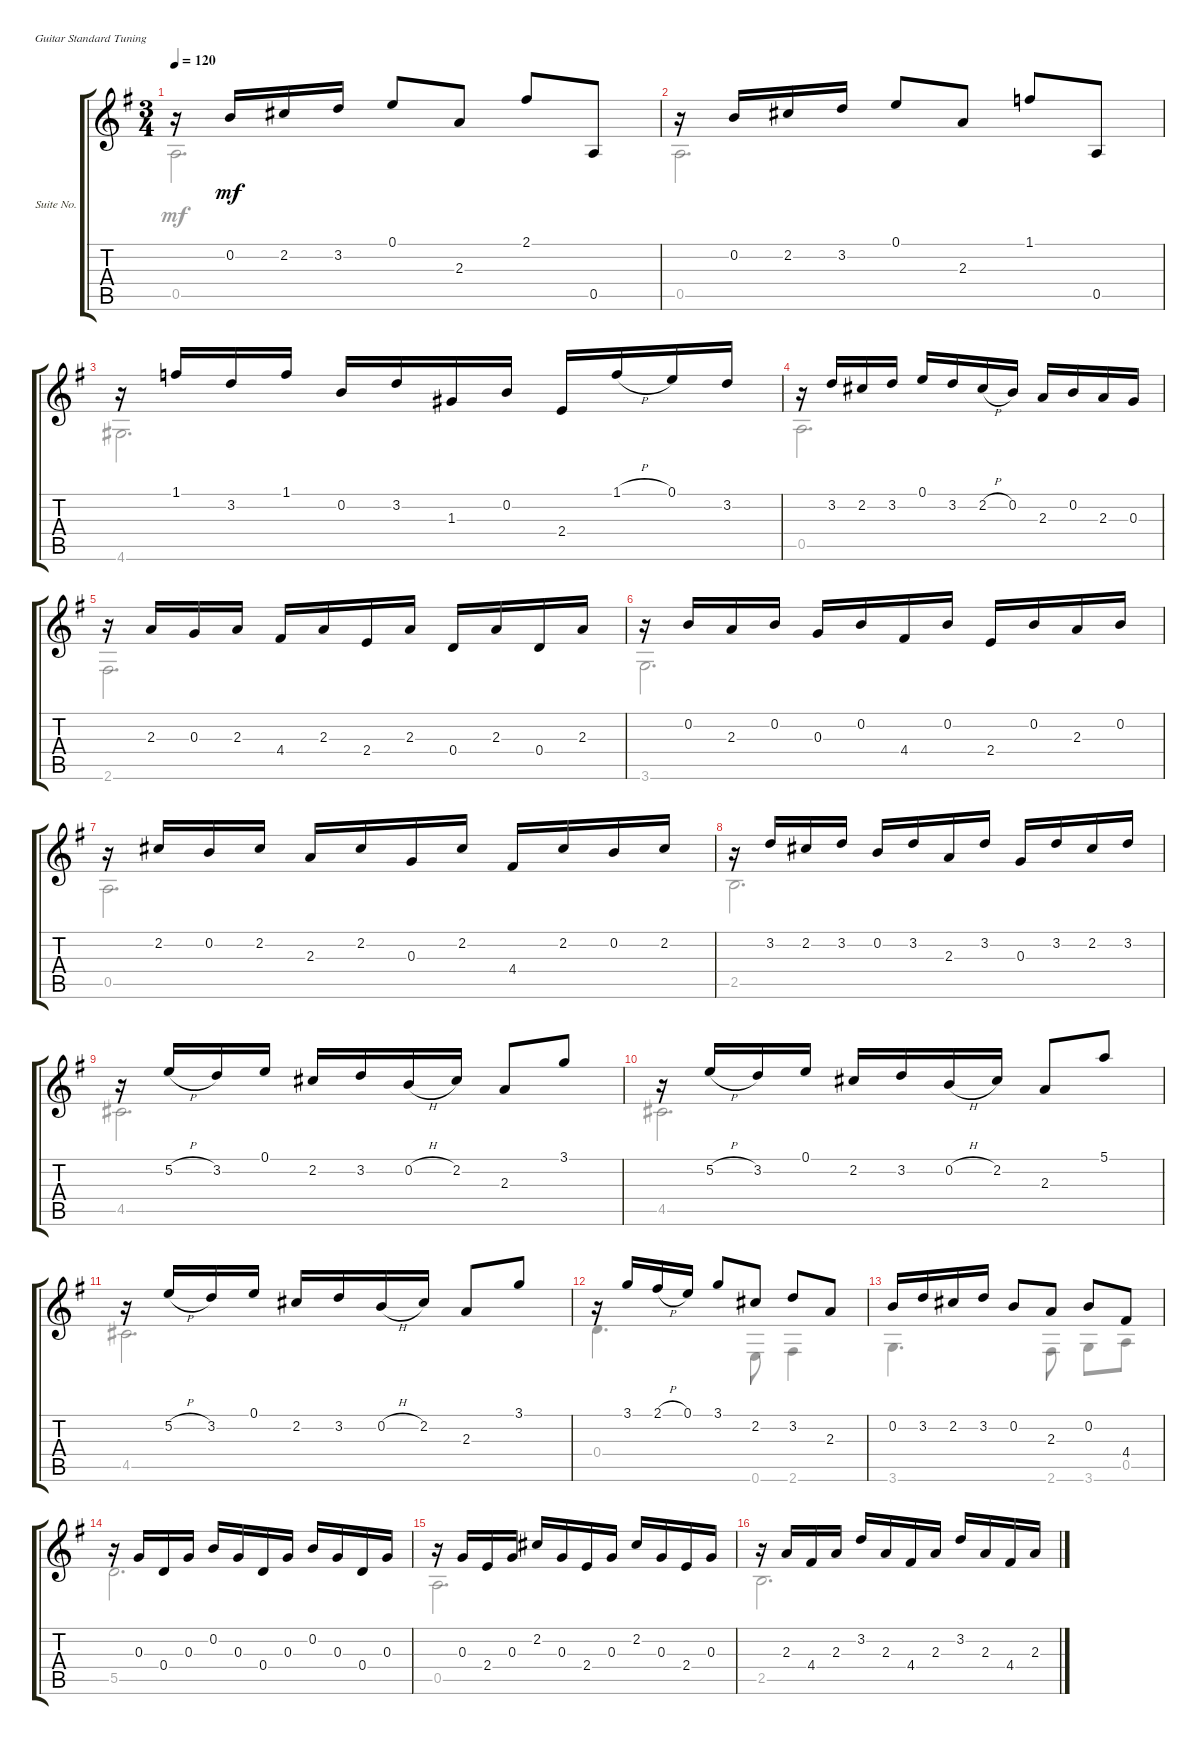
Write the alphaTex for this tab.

\bracketExtendMode groupsimilarinstruments
\firstSystemTrackNameOrientation horizontal
\otherSystemsTrackNameOrientation horizontal
\track ("Suite No. 16 in G - 7. Allegro" "Suite No. ") {instrument acousticguitarnylon}
\staff {score tabs}
\tuning (E4 B3 G3 D3 A2 E2)
\voice
\ts (3 4)
\tempo 120
\clef g2
\ks g
r.16{dy mf} 0.2.16 2.2.16 3.2.16 0.1.8 2.3.8 2.1.8 0.5.8 |
r.16 0.2.16 2.2.16 3.2.16 0.1.8 2.3.8 1.1.8 0.5.8 |
r.16 1.1.16 3.2.16 1.1.16 0.2.16 3.2.16 1.3.16 0.2.16 2.4.16 1.1{h}.16 0.1.16 3.2.16 |
r.16 3.2.16 2.2.16 3.2.16 0.1.16 3.2.16 2.2{h}.16 0.2.16 2.3.16 0.2.16 2.3.16 0.3.16 |
r.16 2.3.16 0.3.16 2.3.16 4.4.16 2.3.16 2.4.16 2.3.16 0.4.16 2.3.16 0.4.16 2.3.16 |
r.16 0.2.16 2.3.16 0.2.16 0.3.16 0.2.16 4.4.16 0.2.16 2.4.16 0.2.16 2.3.16 0.2.16 |
r.16 2.2.16 0.2.16 2.2.16 2.3.16 2.2.16 0.3.16 2.2.16 4.4.16 2.2.16 0.2.16 2.2.16 |
r.16 3.2.16 2.2.16 3.2.16 0.2.16 3.2.16 2.3.16 3.2.16 0.3.16 3.2.16 2.2.16 3.2.16 |
r.16 5.2{h}.16 3.2.16 0.1.16 2.2.16 3.2.16 0.2{h}.16 2.2.16 2.3.8 3.1.8 |
r.16 5.2{h}.16 3.2.16 0.1.16 2.2.16 3.2.16 0.2{h}.16 2.2.16 2.3.8 5.1.8 |
r.16 5.2{h}.16 3.2.16 0.1.16 2.2.16 3.2.16 0.2{h}.16 2.2.16 2.3.8 3.1.8 |
r.16 3.1.16 2.1{h}.16 0.1.16 3.1.8 2.2.8 3.2.8 2.3.8 |
0.2.16 3.2.16 2.2.16 3.2.16 0.2.8 2.3.8 0.2.8 4.4.8 |
r.16 0.3.16 0.4.16 0.3.16 0.2.16 0.3.16 0.4.16 0.3.16 0.2.16 0.3.16 0.4.16 0.3.16 |
r.16 0.3.16 2.4.16 0.3.16 2.2.16 0.3.16 2.4.16 0.3.16 2.2.16 0.3.16 2.4.16 0.3.16 |
r.16 2.3.16 4.4.16 2.3.16 3.2.16 2.3.16 4.4.16 2.3.16 3.2.16 2.3.16 4.4.16 2.3.16
\voice
\clef g2
\ottava regular
\simile none
\ks g
0.5.2{d dy mf} |
0.5.2{d} |
4.6.2{d} |
0.5.2{d} |
2.6.2{d} |
3.6.2{d} |
0.5.2{d} |
2.5.2{d} |
4.5.2{d} |
4.5.2{d} |
4.5.2{d} |
0.4.4{d} 0.6.8 2.6.4 |
3.6.4{d} 2.6.8 3.6.8 0.5.8 |
5.5.2{d} |
0.5.2{d} |
2.5.2{d}
